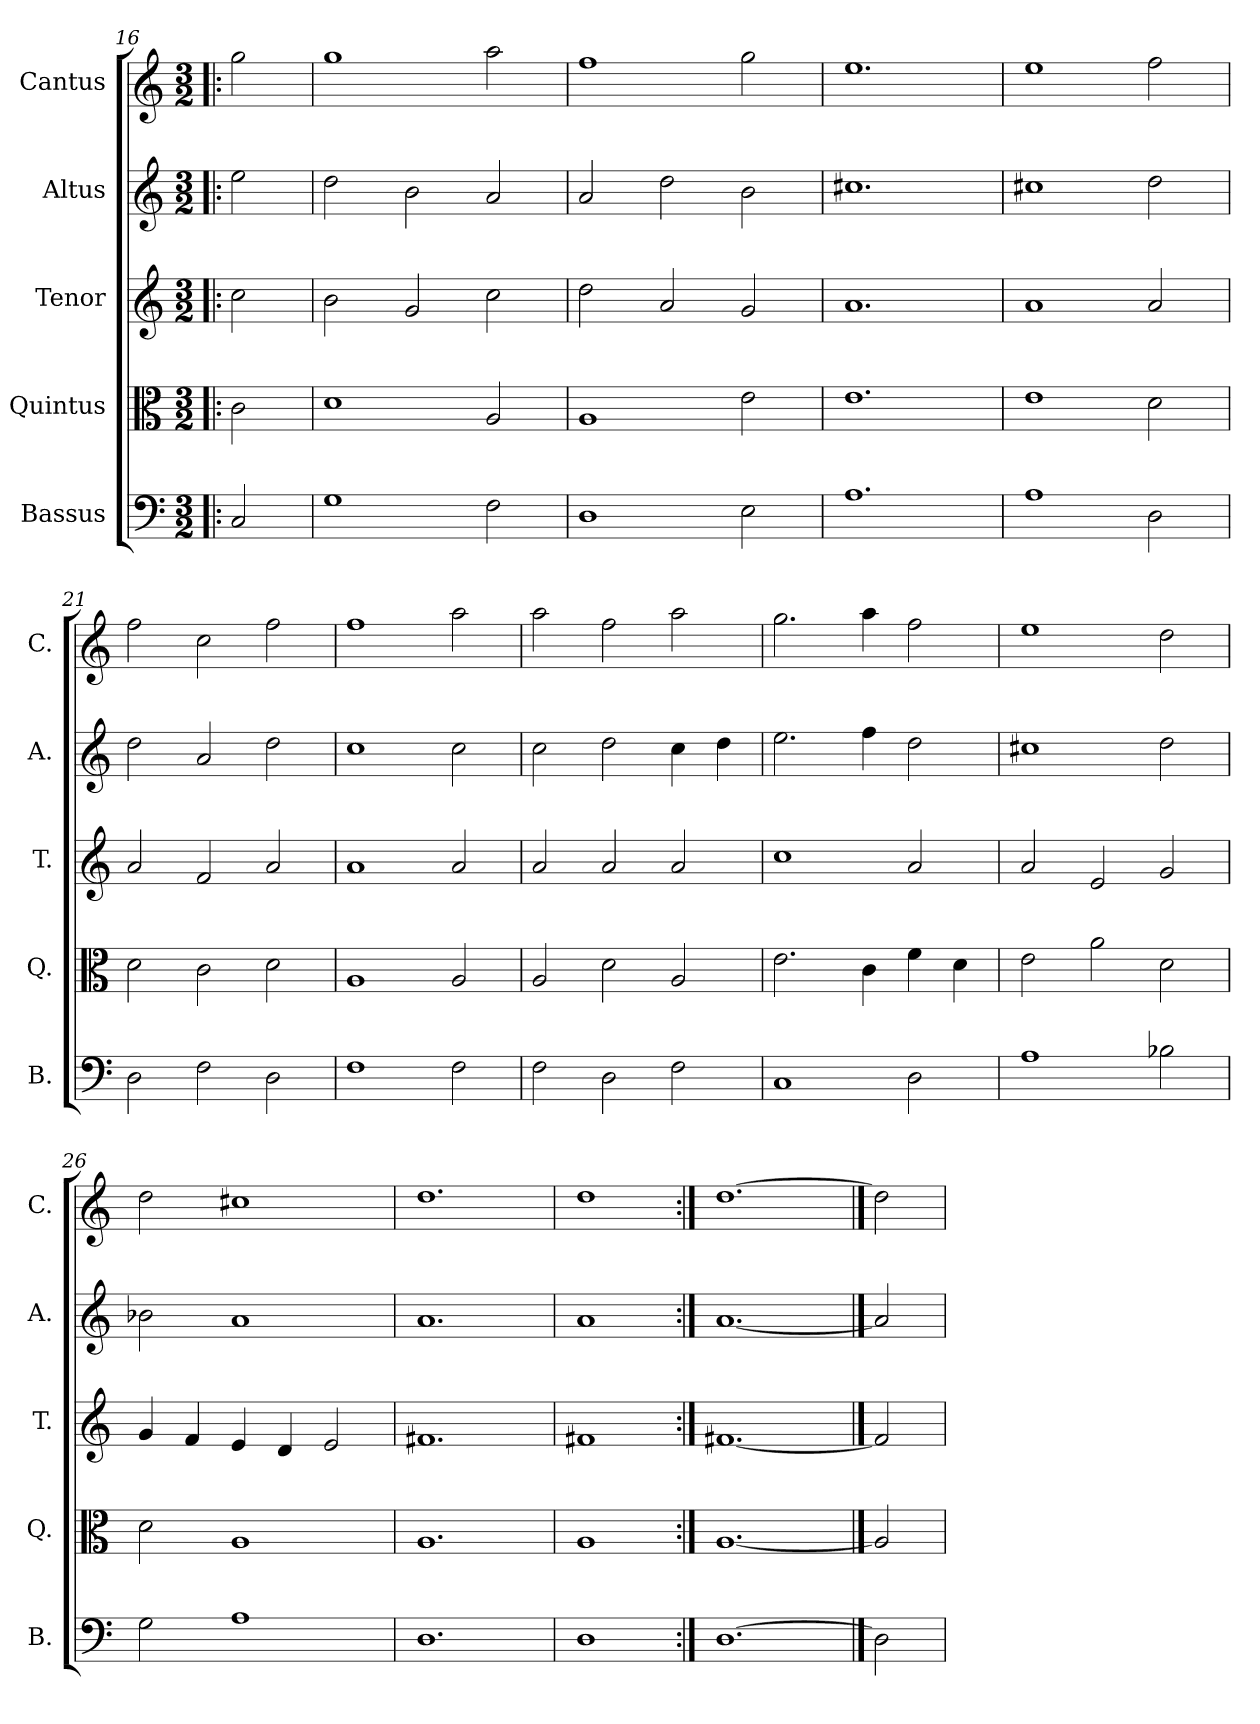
**kern	**kern	**kern	**kern	**kern
*part5	*part4	*part3	*part2	*part1
*staff5	*staff4	*staff3	*staff2	*staff1
*I"Bassus	*I"Quintus	*I"Tenor	*I"Altus	*I"Cantus
*I'B.	*I'Q.	*I'T.	*I'A.	*I'C.
*clefF4	*clefC3	*clefG2	*clefG2	*clefG2
*k[]	*k[]	*k[]	*k[]	*k[]
*M3/2	*M3/2	*M3/2	*M3/2	*M3/2
=16!|:	=16!|:	=16!|:	=16!|:	=16!|:
2C/	2c\	2cc\	2ee\	2gg\
=17	=17	=17	=17	=17
1G	1d	2b\	2dd\	1gg
.	.	2g/	2b\	.
2F\	2A/	2cc\	2a/	2aa\
=18	=18	=18	=18	=18
1D	1A	2dd\	2a/	1ff
.	.	2a/	2dd\	.
2E\	2e\	2g/	2b\	2gg\
=19	=19	=19	=19	=19
1.A	1.e	1.a	1.cc#X	1.ee
=20	=20	=20	=20	=20
1A	1e	1a	1cc#X	1ee
2D\	2d\	2a/	2dd\	2ff\
!!LO:PB:g=z
=21	=21	=21	=21	=21
2D\	2d\	2a/	2dd\	2ff\
2F\	2c\	2f/	2a/	2cc\
2D\	2d\	2a/	2dd\	2ff\
=22	=22	=22	=22	=22
1F	1A	1a	1cc	1ff
2F\	2A/	2a/	2cc\	2aa\
=23	=23	=23	=23	=23
2F\	2A/	2a/	2cc\	2aa\
2D\	2d\	2a/	2dd\	2ff\
2F\	2A/	2a/	4cc\	2aa\
.	.	.	4dd\	.
=24	=24	=24	=24	=24
1C	2.e\	1cc	2.ee\	2.gg\
.	4c\	.	4ff\	4aa\
2D\	4f\	2a/	2dd\	2ff\
.	4d\	.	.	.
!!LO:PB:g=z
=25	=25	=25	=25	=25
1A	2e\	2a/	1cc#X	1ee
.	2a\	2e/	.	.
2B-X\	2d\	2g/	2dd\	2dd\
=26	=26	=26	=26	=26
2G\	2d\	4g/	2b-X\	2dd\
.	.	4f/	.	.
1A	1A	4e/	1a	1cc#X
.	.	4d/	.	.
.	.	2e/	.	.
=27	=27	=27	=27	=27
1.D	1.A	1.f#X	1.a	1.dd
=28	=28	=28	=28	=28
1D	1A	1f#X	1a	1dd
=29:|!	=29:|!	=29:|!	=29:|!	=29:|!
[1.D	[1.A	[1.f#X	[1.a	[1.dd
==30	==30	==30	==30	==30
2D]	2A]	2f#]	2a]	2dd]
=	=	=	=	=
*-	*-	*-	*-	*-
